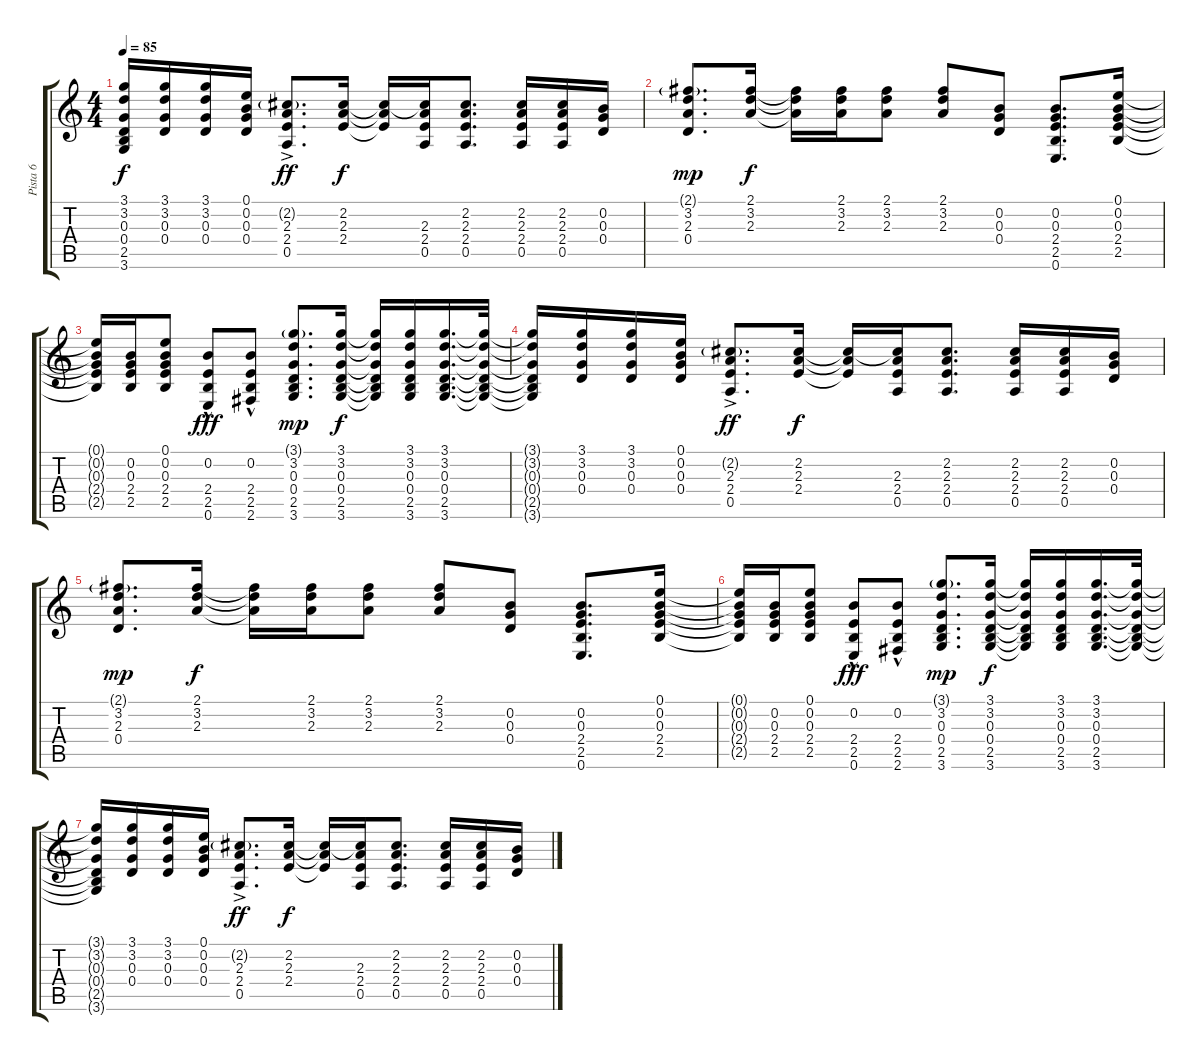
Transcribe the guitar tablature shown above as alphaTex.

\track ("Pista 6" "Pista 6") {instrument electricguitarjazz}
\staff {score tabs}
\tuning (E4 B3 G3 D3 A2 E2) {hide}
\ts (4 4)
\tempo 85
\clef g2
\ks c
(3.1{t} 3.2{t} 0.3{t} 0.4{t} 2.5{t} 3.6{t}).16{dy f} (3.1 3.2 0.3 0.4).16 (3.1 3.2 0.3 0.4).16 (0.1 0.2 0.3 0.4).16 (2.2{g} 2.3 2.4 0.5{ac}).8{d dy ff} (2.2 2.3 2.4).16{dy f} (2.2{t} 2.3{t} 2.4{t}).16 (2.2{t} 2.3 2.4 0.5).16 (2.2 2.3 2.4 0.5).8{d} (2.2 2.3 2.4 0.5).16 (2.2 2.3 2.4 0.5).16 (0.2 0.3 0.4).16 |
(2.1{g} 3.2 2.3 0.4).8{d dy mp} (2.1 3.2 2.3).16{dy f} (2.1{t} 3.2{t} 2.3{t}).16 (2.1 3.2 2.3).16 (2.1 3.2 2.3).8 (2.1 3.2 2.3).8 (0.2 0.3 0.4).8 (0.2 0.3 2.4 2.5 0.6).8{d} (0.1 0.2 0.3 2.4 2.5).16 |
(0.1{t} 0.2{t} 0.3{t} 2.4{t} 2.5{t}).16 (0.2 0.3 2.4 2.5).16 (0.1 0.2 0.3 2.4 2.5).8 (0.2 2.4 2.5 0.6{hac}).8{dy fff} (0.2 2.4 2.5 2.6{hac}).8 (3.1{g} 3.2 0.3 0.4 2.5 3.6).8{d dy mp} (3.1 3.2 0.3 0.4 2.5 3.6).16{dy f} (3.1{t} 3.2{t} 0.3{t} 0.4{t} 2.5{t} 3.6{t}).16 (3.1 3.2 0.3 0.4 2.5 3.6).16 (3.1 3.2 0.3 0.4 2.5 3.6).16{d} (3.1{t} 3.2{t} 0.3{t} 0.4{t} 2.5{t} 3.6{t}).32 |
(3.1{t} 3.2{t} 0.3{t} 0.4{t} 2.5{t} 3.6{t}).16 (3.1 3.2 0.3 0.4).16 (3.1 3.2 0.3 0.4).16 (0.1 0.2 0.3 0.4).16 (2.2{g} 2.3 2.4 0.5{ac}).8{d dy ff} (2.2 2.3 2.4).16{dy f} (2.2{t} 2.3{t} 2.4{t}).16 (2.2{t} 2.3 2.4 0.5).16 (2.2 2.3 2.4 0.5).8{d} (2.2 2.3 2.4 0.5).16 (2.2 2.3 2.4 0.5).16 (0.2 0.3 0.4).16 |
(2.1{g} 3.2 2.3 0.4).8{d dy mp} (2.1 3.2 2.3).16{dy f} (2.1{t} 3.2{t} 2.3{t}).16 (2.1 3.2 2.3).16 (2.1 3.2 2.3).8 (2.1 3.2 2.3).8 (0.2 0.3 0.4).8 (0.2 0.3 2.4 2.5 0.6).8{d} (0.1 0.2 0.3 2.4 2.5).16 |
(0.1{t} 0.2{t} 0.3{t} 2.4{t} 2.5{t}).16 (0.2 0.3 2.4 2.5).16 (0.1 0.2 0.3 2.4 2.5).8 (0.2 2.4 2.5 0.6{hac}).8{dy fff} (0.2 2.4 2.5 2.6{hac}).8 (3.1{g} 3.2 0.3 0.4 2.5 3.6).8{d dy mp} (3.1 3.2 0.3 0.4 2.5 3.6).16{dy f} (3.1{t} 3.2{t} 0.3{t} 0.4{t} 2.5{t} 3.6{t}).16 (3.1 3.2 0.3 0.4 2.5 3.6).16 (3.1 3.2 0.3 0.4 2.5 3.6).16{d} (3.1{t} 3.2{t} 0.3{t} 0.4{t} 2.5{t} 3.6{t}).32 |
(3.1{t} 3.2{t} 0.3{t} 0.4{t} 2.5{t} 3.6{t}).16 (3.1 3.2 0.3 0.4).16 (3.1 3.2 0.3 0.4).16 (0.1 0.2 0.3 0.4).16 (2.2{g} 2.3 2.4 0.5{ac}).8{d dy ff} (2.2 2.3 2.4).16{dy f} (2.2{t} 2.3{t} 2.4{t}).16 (2.2{t} 2.3 2.4 0.5).16 (2.2 2.3 2.4 0.5).8{d} (2.2 2.3 2.4 0.5).16 (2.2 2.3 2.4 0.5).16 (0.2 0.3 0.4).16
